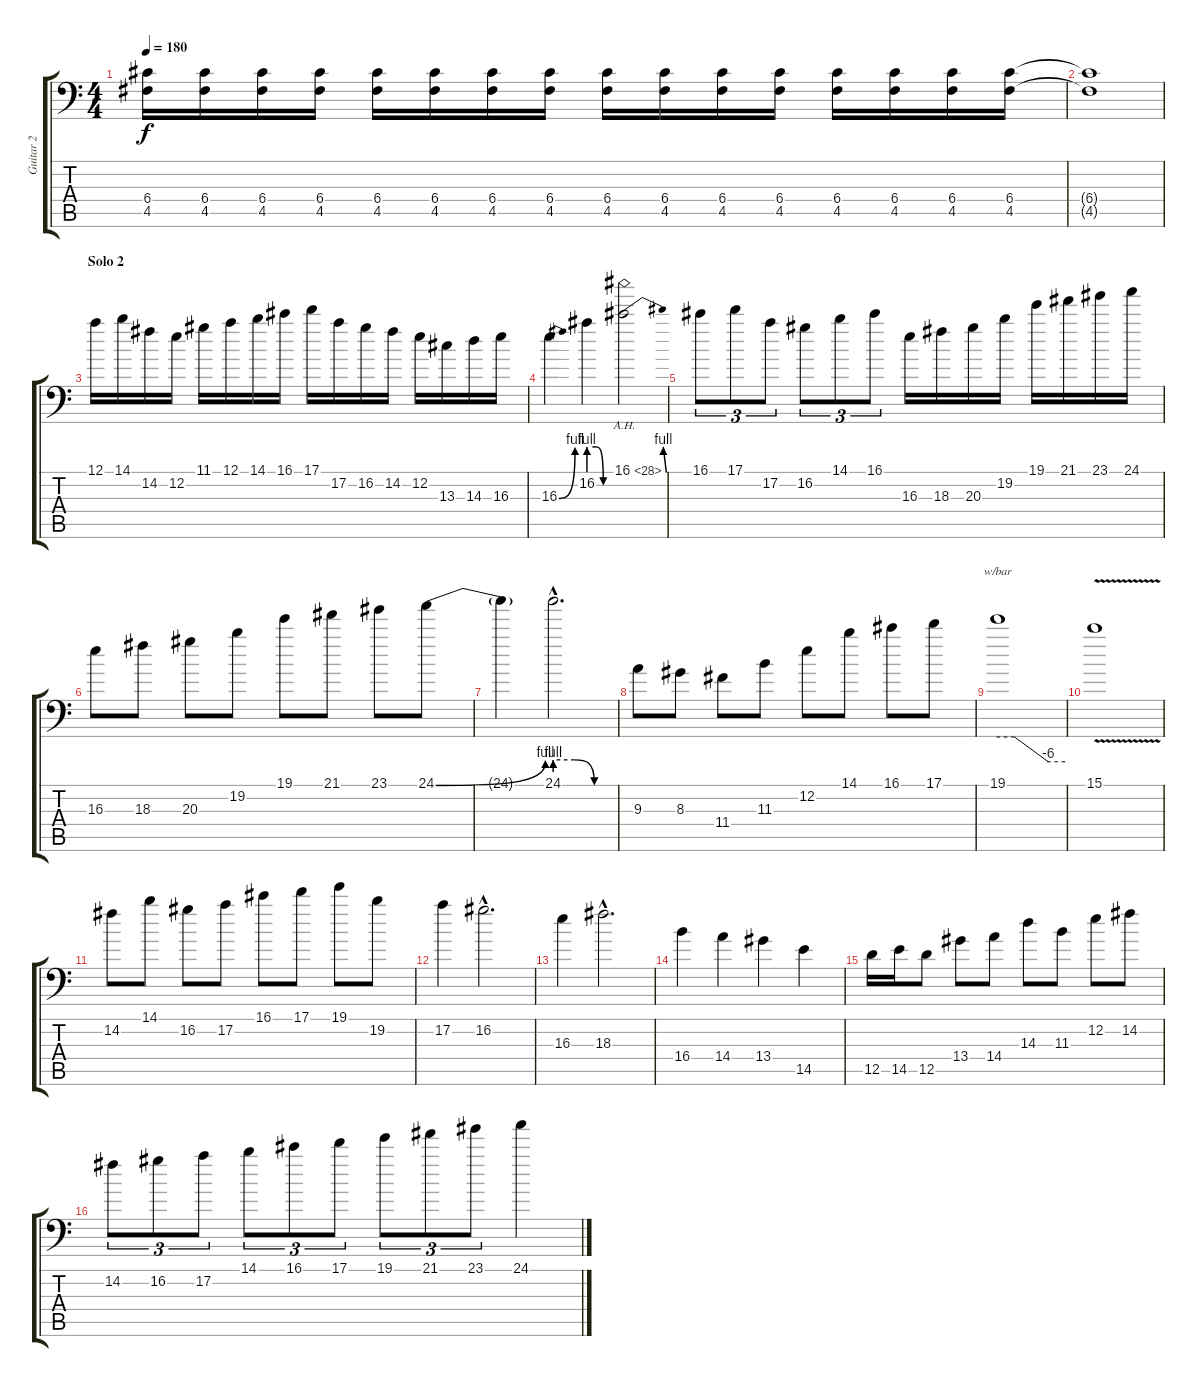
\track ("Guitar 2" "Guitar 2") {instrument distortionguitar}
\staff {score tabs}
\tuning (A3 E3 C3 G2 D2 A1) {hide}
\ts (4 4)
\tempo 180
\clef f4
\ks c
(6.4 4.5).16{dy f} (6.4 4.5).16 (6.4 4.5).16 (6.4 4.5).16 (6.4 4.5).16 (6.4 4.5).16 (6.4 4.5).16 (6.4 4.5).16 (6.4 4.5).16 (6.4 4.5).16 (6.4 4.5).16 (6.4 4.5).16 (6.4 4.5).16 (6.4 4.5).16 (6.4 4.5).16 (6.4 4.5).16 |
(6.4{t} 4.5{t}).1 |
\section ("" "Solo 2")
12.1.16 14.1.16 14.2.16 12.2.16 11.1.16 12.1.16 14.1.16 16.1.16 17.1.16 17.2.16 16.2.16 14.2.16 12.2.16 13.3.16 14.3.16 16.3.16 |
16.3{be (bend 0 0 60 4)}.4 16.2{be (custom 0 4 20 4 40 0 60 0)}.4 16.1{be (bend 0 0 60 4) ah 12}.2 |
16.1.8{tu (3 2)} 17.1.8{tu (3 2)} 17.2.8{tu (3 2)} 16.2.8{tu (3 2)} 14.1.8{tu (3 2)} 16.1.8{tu (3 2)} 16.3.16 18.3.16 20.3.16 19.2.16 19.1.16 21.1.16 23.1.16 24.1.16 |
16.3.8 18.3.8 20.3.8 19.2.8 19.1.8 21.1.8 23.1.8 24.1{be (bend 0 0 60 4)}.8 |
24.1{t}.4 24.1{be (custom 0 4 20 4 40 0 60 0) hac}.2{d} |
9.3.8 8.3.8 11.4.8 11.3.8 12.2.8 14.1.8 16.1.8 17.1.8 |
19.1.1{tbe (custom default 0 0 15 0 45 -24 60 -24)} |
15.1{v}.1 |
14.2.8 14.1.8 16.2.8 17.2.8 16.1.8 17.1.8 19.1.8 19.2.8 |
17.2.4 16.2{hac}.2{d} |
16.3.4 18.3{hac}.2{d} |
16.4.4 14.4.4 13.4.4 14.5.4 |
12.5.16 14.5.16 12.5.8 13.4.8 14.4.8 14.3.8 11.3.8 12.2.8 14.2.8 |
14.2.8{tu (3 2)} 16.2.8{tu (3 2)} 17.2.8{tu (3 2)} 14.1.8{tu (3 2)} 16.1.8{tu (3 2)} 17.1.8{tu (3 2)} 19.1.8{tu (3 2)} 21.1.8{tu (3 2)} 23.1.8{tu (3 2)} 24.1.4
